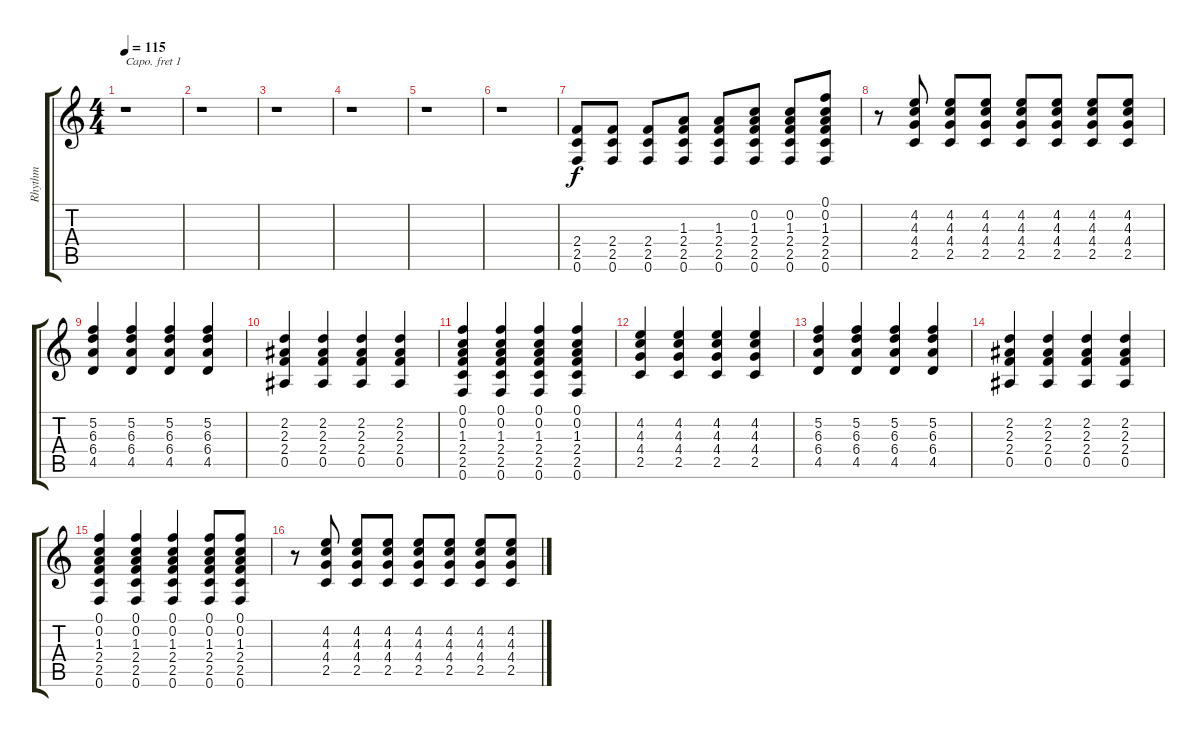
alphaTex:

\track ("Rhythm" "Rhythm") {instrument overdrivenguitar}
\staff {score tabs}
\capo 1
\tuning (E4 B3 G3 D3 A2 E2) {hide}
\ts (4 4)
\tempo 115
\clef g2
\ks c
r.1{dy f} |
r.1 |
r.1 |
r.1 |
r.1 |
r.1 |
(2.4 2.5 0.6).8 (2.4 2.5 0.6).8 (2.4 2.5 0.6).8 (1.3 2.4 2.5 0.6).8 (1.3 2.4 2.5 0.6).8 (0.2 1.3 2.4 2.5 0.6).8 (0.2 1.3 2.4 2.5 0.6).8 (0.1 0.2 1.3 2.4 2.5 0.6).8 |
r.8 (4.2 4.3 4.4 2.5).8 (4.2 4.3 4.4 2.5).8 (4.2 4.3 4.4 2.5).8 (4.2 4.3 4.4 2.5).8 (4.2 4.3 4.4 2.5).8 (4.2 4.3 4.4 2.5).8 (4.2 4.3 4.4 2.5).8 |
(5.2 6.3 6.4 4.5).4 (5.2 6.3 6.4 4.5).4 (5.2 6.3 6.4 4.5).4 (5.2 6.3 6.4 4.5).4 |
(2.2 2.3 2.4 0.5).4 (2.2 2.3 2.4 0.5).4 (2.2 2.3 2.4 0.5).4 (2.2 2.3 2.4 0.5).4 |
(0.1 0.2 1.3 2.4 2.5 0.6).4 (0.1 0.2 1.3 2.4 2.5 0.6).4 (0.1 0.2 1.3 2.4 2.5 0.6).4 (0.1 0.2 1.3 2.4 2.5 0.6).4 |
(4.2 4.3 4.4 2.5).4 (4.2 4.3 4.4 2.5).4 (4.2 4.3 4.4 2.5).4 (4.2 4.3 4.4 2.5).4 |
(5.2 6.3 6.4 4.5).4 (5.2 6.3 6.4 4.5).4 (5.2 6.3 6.4 4.5).4 (5.2 6.3 6.4 4.5).4 |
(2.2 2.3 2.4 0.5).4 (2.2 2.3 2.4 0.5).4 (2.2 2.3 2.4 0.5).4 (2.2 2.3 2.4 0.5).4 |
(0.1 0.2 1.3 2.4 2.5 0.6).4 (0.1 0.2 1.3 2.4 2.5 0.6).4 (0.1 0.2 1.3 2.4 2.5 0.6).4 (0.1 0.2 1.3 2.4 2.5 0.6).8 (0.1 0.2 1.3 2.4 2.5 0.6).8 |
r.8 (4.2 4.3 4.4 2.5).8 (4.2 4.3 4.4 2.5).8 (4.2 4.3 4.4 2.5).8 (4.2 4.3 4.4 2.5).8 (4.2 4.3 4.4 2.5).8 (4.2 4.3 4.4 2.5).8 (4.2 4.3 4.4 2.5).8
